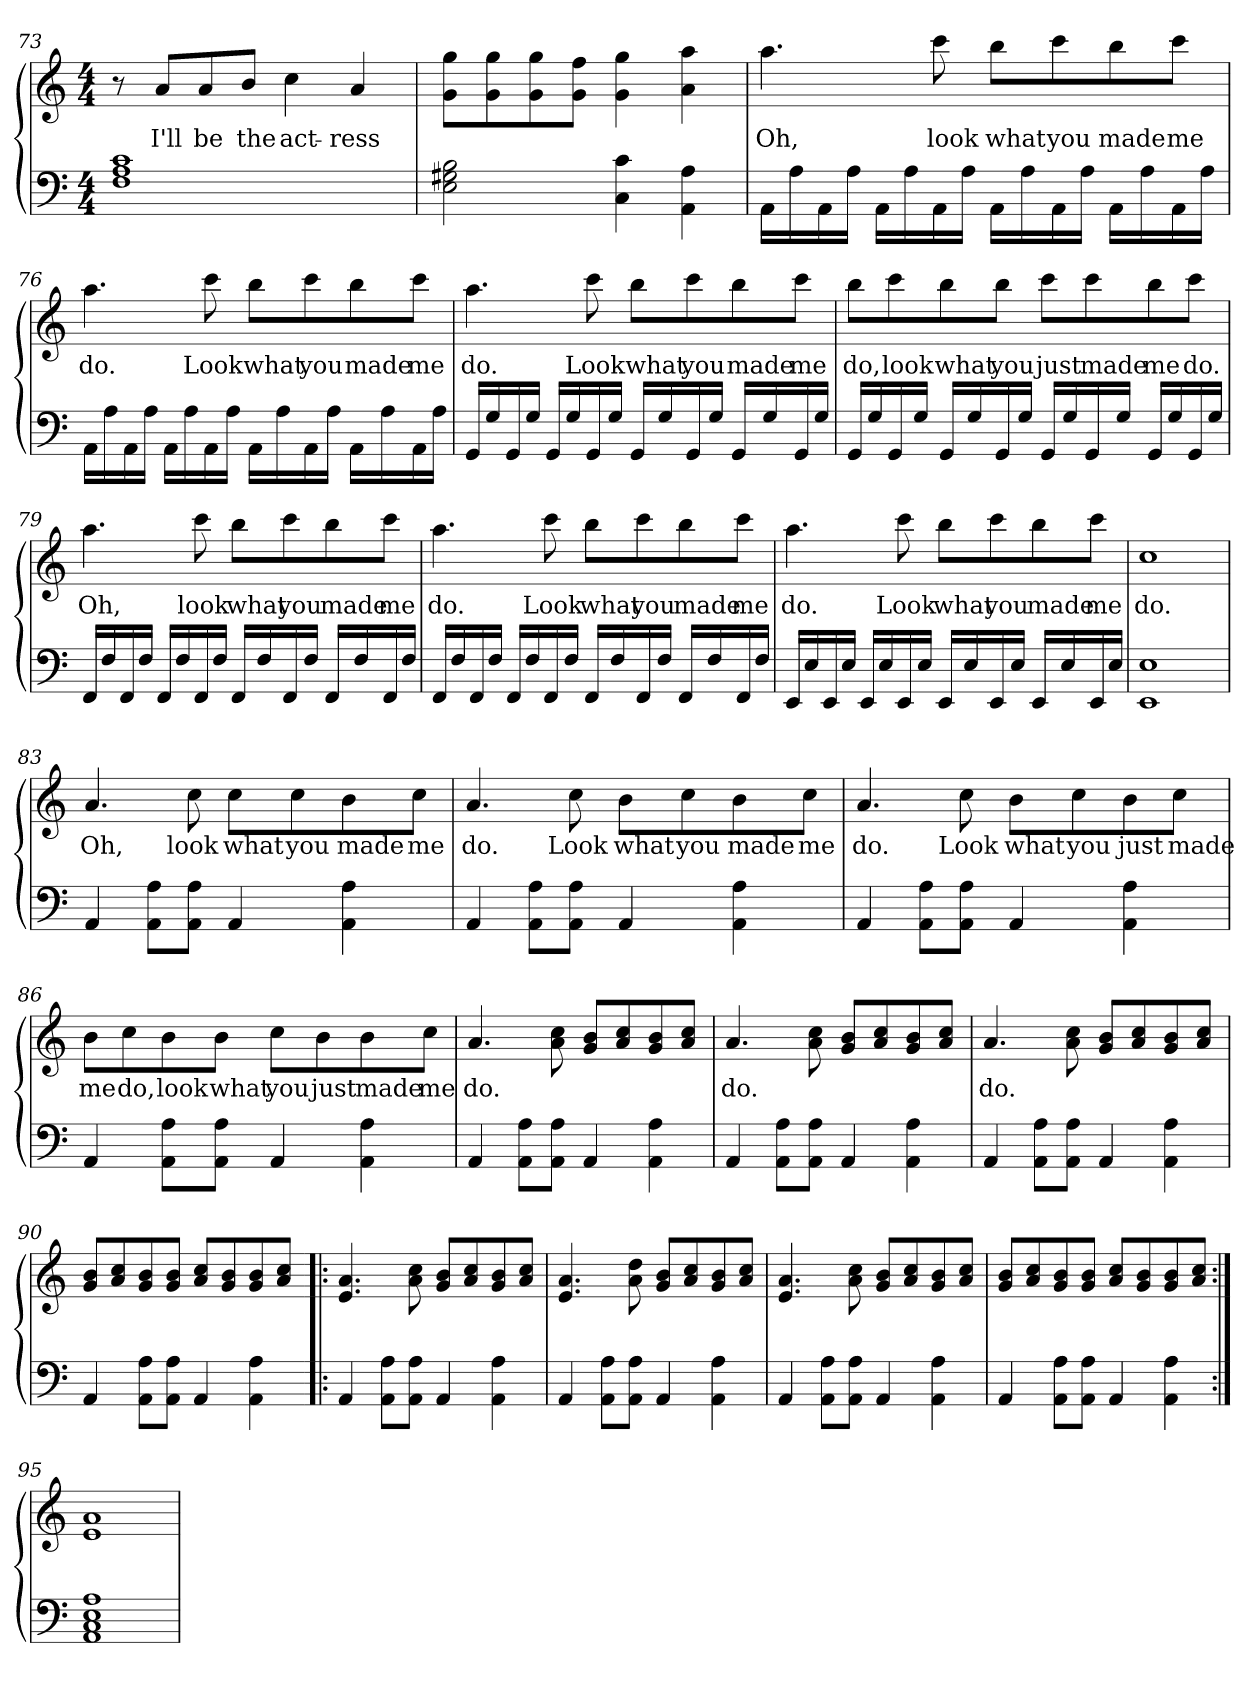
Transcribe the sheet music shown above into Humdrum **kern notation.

**kern	**kern	**text
*part1	*part1	*part1
*staff2	*staff1	*staff1
*clefF4	*clefG2	*
*k[]	*k[]	*
*M4/4	*M4/4	*
=73	=73	=73
1F 1A 1c	8r	.
.	8a/L	I'll
.	8a/	be
.	8b/J	the
.	4cc\	act-
.	4a/	-ress
!!LO:LB:g=z
=74	=74	=74
2E\ 2G#X\ 2B\	8g\ 8gg\L	.
.	8g\ 8gg\	.
.	8g\ 8gg\	.
.	8g\ 8ff\J	.
4C\ 4c\	4g\ 4gg\	.
4AA\ 4A\	4a\ 4aa\	.
=75	=75	=75
16AA\LL	4.aa\	Oh,
16A\	.	.
16AA\	.	.
16A\JJ	.	.
16AA\LL	.	.
16A\	.	.
16AA\	8ccc\	look
16A\JJ	.	.
16AA\LL	8bb\L	what
16A\	.	.
16AA\	8ccc\	you
16A\JJ	.	.
16AA\LL	8bb\	made
16A\	.	.
16AA\	8ccc\J	me
16A\JJ	.	.
!!LO:LB:g=z
=76	=76	=76
16AA\LL	4.aa\	do.
16A\	.	.
16AA\	.	.
16A\JJ	.	.
16AA\LL	.	.
16A\	.	.
16AA\	8ccc\	Look
16A\JJ	.	.
16AA\LL	8bb\L	what
16A\	.	.
16AA\	8ccc\	you
16A\JJ	.	.
16AA\LL	8bb\	made
16A\	.	.
16AA\	8ccc\J	me
16A\JJ	.	.
=77	=77	=77
16GG/LL	4.aa\	do.
16G/	.	.
16GG/	.	.
16G/JJ	.	.
16GG/LL	.	.
16G/	.	.
16GG/	8ccc\	Look
16G/JJ	.	.
16GG/LL	8bb\L	what
16G/	.	.
16GG/	8ccc\	you
16G/JJ	.	.
16GG/LL	8bb\	made
16G/	.	.
16GG/	8ccc\J	me
16G/JJ	.	.
!!LO:PB:g=z
=78	=78	=78
16GG/LL	8bb\L	do,
16G/	.	.
16GG/	8ccc\	look
16G/JJ	.	.
16GG/LL	8bb\	what
16G/	.	.
16GG/	8bb\J	you
16G/JJ	.	.
16GG/LL	8ccc\L	just
16G/	.	.
16GG/	8ccc\	made
16G/JJ	.	.
16GG/LL	8bb\	me
16G/	.	.
16GG/	8ccc\J	do.
16G/JJ	.	.
=79	=79	=79
16FF/LL	4.aa\	Oh,
16F/	.	.
16FF/	.	.
16F/JJ	.	.
16FF/LL	.	.
16F/	.	.
16FF/	8ccc\	look
16F/JJ	.	.
16FF/LL	8bb\L	what
16F/	.	.
16FF/	8ccc\	you
16F/JJ	.	.
16FF/LL	8bb\	made
16F/	.	.
16FF/	8ccc\J	me
16F/JJ	.	.
!!LO:LB:g=z
=80	=80	=80
16FF/LL	4.aa\	do.
16F/	.	.
16FF/	.	.
16F/JJ	.	.
16FF/LL	.	.
16F/	.	.
16FF/	8ccc\	Look
16F/JJ	.	.
16FF/LL	8bb\L	what
16F/	.	.
16FF/	8ccc\	you
16F/JJ	.	.
16FF/LL	8bb\	made
16F/	.	.
16FF/	8ccc\J	me
16F/JJ	.	.
=81	=81	=81
16EE/LL	4.aa\	do.
16E/	.	.
16EE/	.	.
16E/JJ	.	.
16EE/LL	.	.
16E/	.	.
16EE/	8ccc\	Look
16E/JJ	.	.
16EE/LL	8bb\L	what
16E/	.	.
16EE/	8ccc\	you
16E/JJ	.	.
16EE/LL	8bb\	made
16E/	.	.
16EE/	8ccc\J	me
16E/JJ	.	.
=82	=82	=82
1EE 1E	1cc	do.
!!LO:LB:g=z
=83	=83	=83
4AA/	4.a/	Oh,
8AA\ 8A\L	.	.
8AA\ 8A\J	8cc\	look
4AA/	8cc\L	what
.	8cc\	you
4AA\ 4A\	8b\	made
.	8cc\J	me
=84	=84	=84
4AA/	4.a/	do.
8AA\ 8A\L	.	.
8AA\ 8A\J	8cc\	Look
4AA/	8b\L	what
.	8cc\	you
4AA\ 4A\	8b\	made
.	8cc\J	me
=85	=85	=85
4AA/	4.a/	do.
8AA\ 8A\L	.	.
8AA\ 8A\J	8cc\	Look
4AA/	8b\L	what
.	8cc\	you
4AA\ 4A\	8b\	just
.	8cc\J	made
!!LO:LB:g=z
=86	=86	=86
4AA/	8b\L	me
.	8cc\	do,
8AA\ 8A\L	8b\	look
8AA\ 8A\J	8b\J	what
4AA/	8cc\L	you
.	8b\	just
4AA\ 4A\	8b\	made
.	8cc\J	me
=87	=87	=87
4AA/	4.a/	do.
8AA\ 8A\L	.	.
8AA\ 8A\J	8a\ 8cc\	.
4AA/	8g/ 8b/L	.
.	8a/ 8cc/	.
4AA\ 4A\	8g/ 8b/	.
.	8a/ 8cc/J	.
=88	=88	=88
4AA/	4.a/	do.
8AA\ 8A\L	.	.
8AA\ 8A\J	8a\ 8cc\	.
4AA/	8g/ 8b/L	.
.	8a/ 8cc/	.
4AA\ 4A\	8g/ 8b/	.
.	8a/ 8cc/J	.
!!LO:LB:g=z
=89	=89	=89
4AA/	4.a/	do.
8AA\ 8A\L	.	.
8AA\ 8A\J	8a\ 8cc\	.
4AA/	8g/ 8b/L	.
.	8a/ 8cc/	.
4AA\ 4A\	8g/ 8b/	.
.	8a/ 8cc/J	.
=90	=90	=90
4AA/	8g/ 8b/L	.
.	8a/ 8cc/	.
8AA\ 8A\L	8g/ 8b/	.
8AA\ 8A\J	8g/ 8b/J	.
4AA/	8a/ 8cc/L	.
.	8g/ 8b/	.
4AA\ 4A\	8g/ 8b/	.
.	8a/ 8cc/J	.
!!LO:PB:g=z
=91!|:	=91!|:	=91!|:
4AA/	4.e/ 4.a/	.
8AA\ 8A\L	.	.
8AA\ 8A\J	8a\ 8cc\	.
4AA/	8g/ 8b/L	.
.	8a/ 8cc/	.
4AA\ 4A\	8g/ 8b/	.
.	8a/ 8cc/J	.
=92	=92	=92
4AA/	4.e/ 4.a/	.
8AA\ 8A\L	.	.
8AA\ 8A\J	8a\ 8dd\	.
4AA/	8g/ 8b/L	.
.	8a/ 8cc/	.
4AA\ 4A\	8g/ 8b/	.
.	8a/ 8cc/J	.
=93	=93	=93
4AA/	4.e/ 4.a/	.
8AA\ 8A\L	.	.
8AA\ 8A\J	8a\ 8cc\	.
4AA/	8g/ 8b/L	.
.	8a/ 8cc/	.
4AA\ 4A\	8g/ 8b/	.
.	8a/ 8cc/J	.
!!LO:LB:g=z
=94	=94	=94
4AA/	8g/ 8b/L	.
.	8a/ 8cc/	.
8AA\ 8A\L	8g/ 8b/	.
8AA\ 8A\J	8g/ 8b/J	.
4AA/	8a/ 8cc/L	.
.	8g/ 8b/	.
4AA\ 4A\	8g/ 8b/	.
.	8a/ 8cc/J	.
=95:|!	=95:|!	=95:|!
1AA 1C 1E 1A	1e 1a	.
=	=	=
*-	*-	*-
